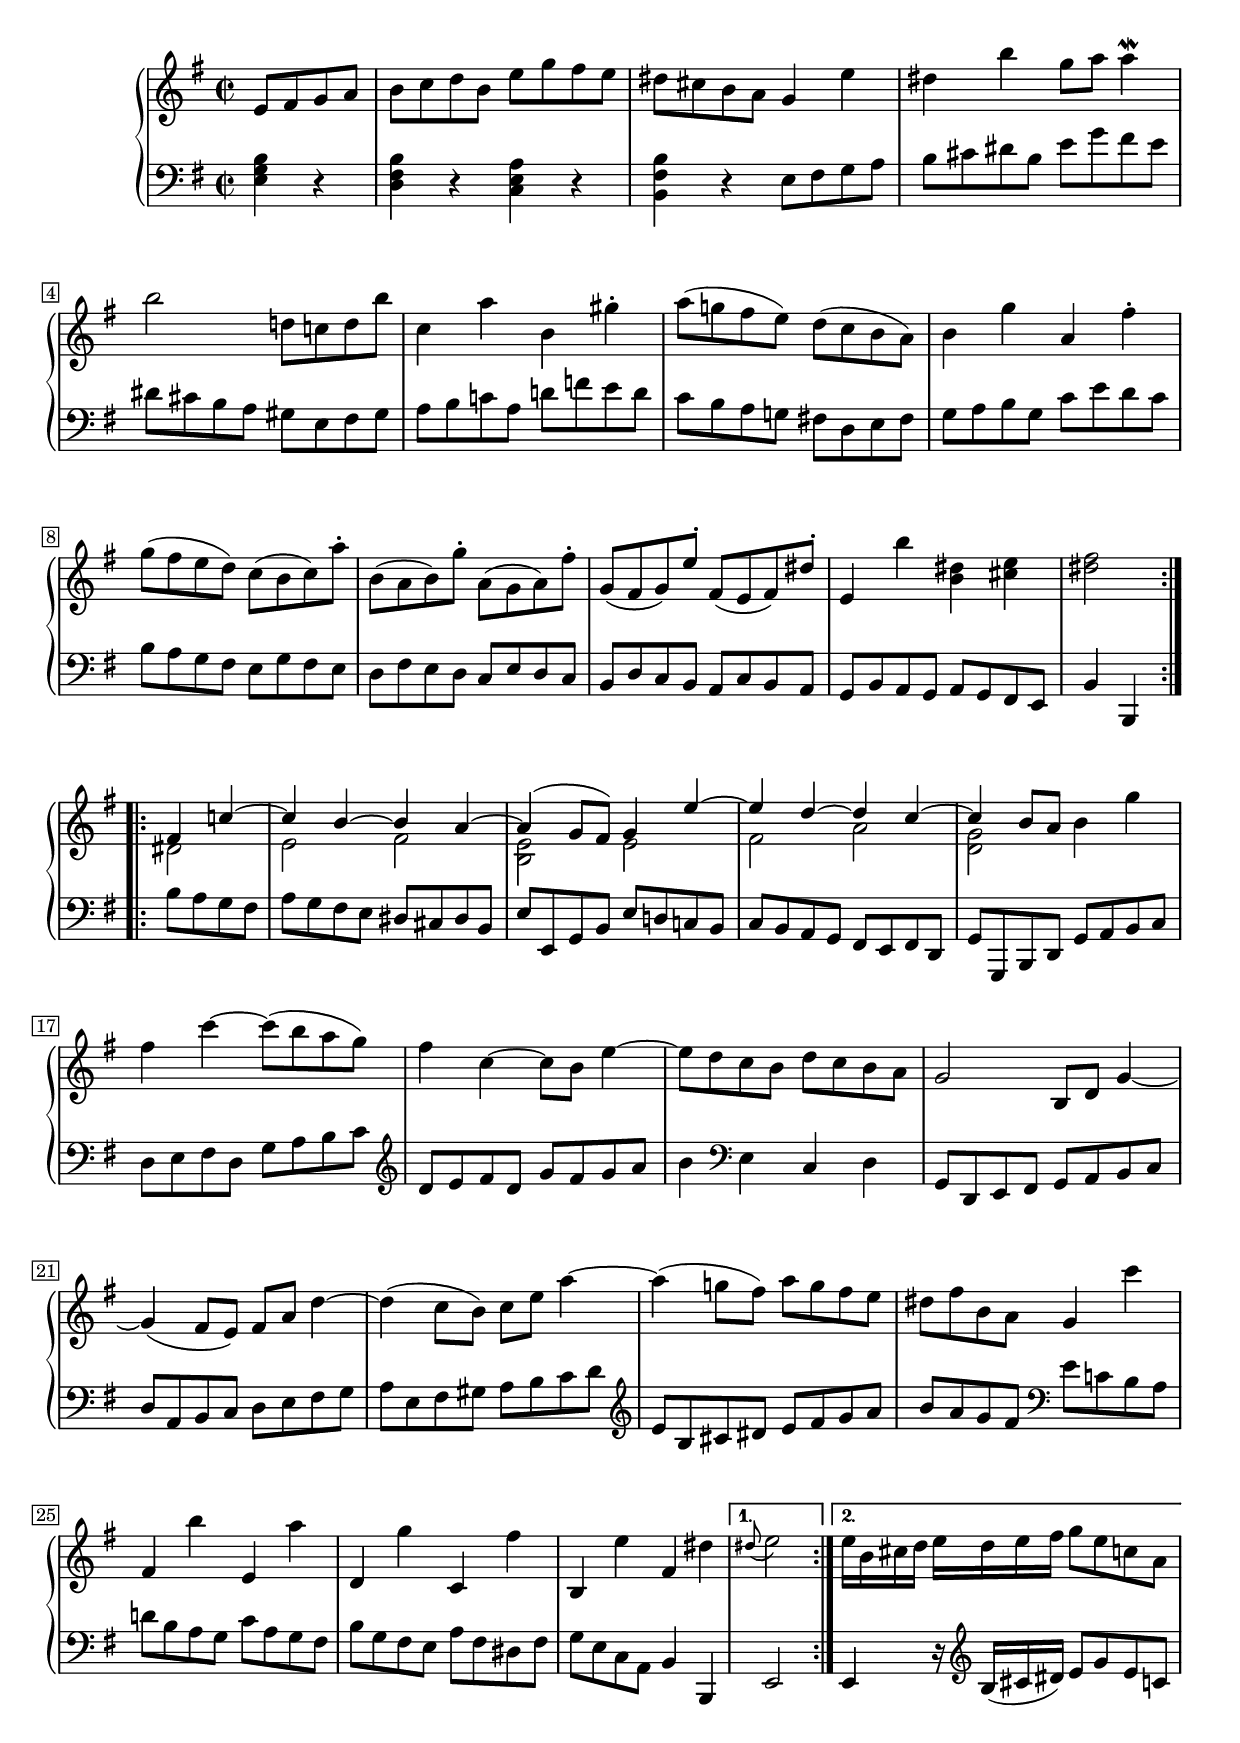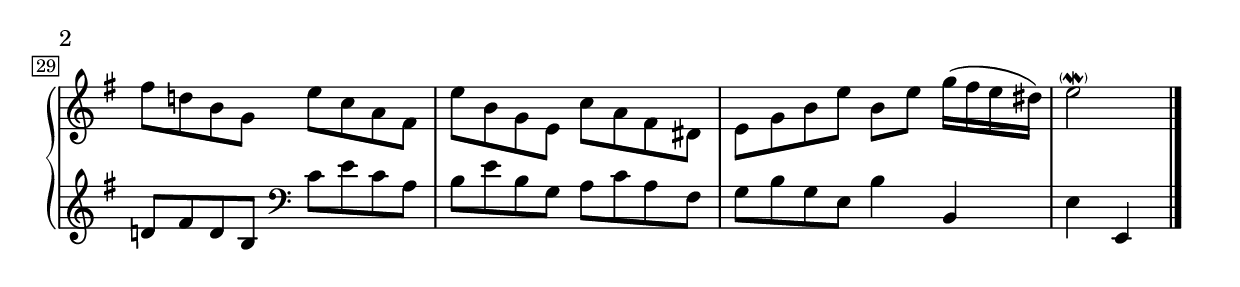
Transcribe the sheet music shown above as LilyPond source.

Global = {
  \key e \minor
  \time 2/2
  \include "../global.ly"
}

bottom = { \change Staff = "lower" \stemUp }
top = { \change Staff = "upper" \stemDown }

Sopran = \context Voice = "one" \relative c' {
  \voiceOne
  \override MultiMeasureRest.staff-position = #-2
  \override Rest.staff-position = #0
  \stemNeutral\slurNeutral\tieNeutral
  \repeat volta 2 {
    \partial 2 { e8[ fis g a] }
  %1
  | b[ c d b] e[ g fis e]
  | dis[ cis b a] g4 e'
  | dis b' g8[ a] 4\mordent
  | b2 d,!8[ c! d b']
  %5
  | c,4 a' b, gis'^.
  | a8[( g! fis e)] d[( c b a)]
  | b4 g' a, fis'^.
  | g8[( fis e d)] c[( b c) a'^.]
  | b,[( a b) g'^.] a,[( g a) fis'^.]
  %10
  | g,[( fis g) e'^.] fis,[( e fis) dis'^.]
  | e,4 b'' <b, dis> <cis e>
  | <dis fis>2
  }
  \break
  \repeat volta 2 {
    \partial 2 { \stemUp\tieUp fis,4 c'~ }
  | c b~ b a~
  | a^( g8[ fis]) g4 e'~
  %15
  | e d~ d c~
  | c \stemNeutral\tieNeutral b8[ a] b4 g'
  | fis c'~ c8[^( b a g)]
  | fis4 c~ c8[ b] e4~
  | e8[ d c b] d[ c b a]
  %20
  | g2 b,8[ d] g4~
  | g( fis8[ e]) fis[ a] d4~
  | d( c8[ b]) c[ e] a4~
  | a4( g!8[ fis]) a[ g fis e]
  | dis[ fis b, a] g4 c'
  %25
  | fis,, b' e,, a'
  | d,, g' c,, fis'
  | b,, e' fis, dis'
  }
  \alternative {
    { \stemUp\slurDown\appoggiatura dis8 \stemDown e2 }
    {
      \set Timing.measureLength = #(ly:make-moment 2/4)
      e16[ b cis dis] e[ dis e fis] g8[ e c! a]
    }
  }
  | fis'[ d! b g] e'[ c a fis]
  | e'[ b g e] c'[ a fis dis]
  | e[ g b e] b[ e] g16[^( fis e dis])
  | e2\parenthesize\mordent
  \fine
}

Alto = \context Voice = "Two" \relative c'' {
  \voiceTwo
  \override Rest.staff-position = #0
  \stemDown
  \repeat volta 2 {
    \partial 2 s2
  %1
  | s1*11
  | s2
  }
  \repeat volta 2 {
    \partial 2 dis,2
  %13
  | e fis
  | <b, e> e
  | fis a
  | <d, g> s2
  | s1*11
  | s2
  }
}

Bass = \context Voice = "four" \relative c {
  \voiceFour
  \override MultiMeasureRest.staff-position = #0
  \override Rest.staff-position = #0
  \stemNeutral\slurNeutral\tieDown
  \repeat volta 2 {
    \partial 2 { <e g b>4 r }
  %1
  | <d fis b> r <c e a> r
  | <b fis' b> r e8[ fis g a]
  | b8[ cis dis b] e[ g fis e]
  | dis[ cis b a] gis[ e fis gis]
  %5
  | a[ b c! a] d![ f! e d]
  | c[ b a g!] fis![ d e fis]
  | g[ a b g] c[ e d c]
  | b[ a g fis] e[ g fis e]
  | d[ fis e d] c[ e d c]
  %10
  | b[ d c b] a[ c b a]
  | g[ b a g] a[ g fis e]
  | b'4 b,
  }
  \repeat volta 2 {
    \partial 2 { b''8[ a g fis] }
  | a[ g fis e] dis[ cis dis b]
  | e[ e, g b] e[ d! c! b]
  %15
  | c[ b a g] fis[ e fis d]
  | g[ g, b d] g[ a b c]
  | d[ e fis d] g[ a b c]
  | \clef treble d[ e fis d] g[ fis g a]
  | b4 \clef bass e,, c d
  %20
  | g,8[ d e fis] g[ a b c]
  | d[ a b c] d[ e fis g]
  | a[ e fis gis] a[ b c d]
  | \clef treble e[ b cis dis] e[ fis g a]
  | b[ a g fis] \clef bass e[ c! b a]
  %25
  | d![ b a g] c[ a g fis]
  | b[ g fis e] a[ fis dis fis]
  | g[ e c a] b4 b,
  }
  \alternative {
    { e2 }
    { e4 r16 \clef treble b''[( cis dis]) e8[ g e c] }
  }
  | d![ fis d b] \clef bass c[ e c a]
  | b[ e b g] a[ c a fis]
  | g[ b g e] b'4 b,
  | e4 e,
  \fine
}

\score {
  \new PianoStaff
  <<
    \accidentalStyle Score.piano
    \context Staff = "upper" <<
      \set Staff.midiInstrument = #"acoustic grand"
      \Global
      \clef treble
      \Sopran
      \Alto
    >>
    \context Staff = "lower" <<
      \set Staff.midiInstrument = #"acoustic grand"
      \Global
      \clef bass
      \Bass
    >>
  >>
  \header {
    %composer = "Johann Sebastian Bach"
    %opus = "BWV 830"
    %subtitle = "Toccata"
    title = \markup {
      %\override #'(font-name . "TeX Gyre Schola") {
        "Air"
      %}
    }
  }
  \layout {
    \context {
      \PianoStaff
    }
  }
  \midi {
    \tempo 4 = 60
  }
}
